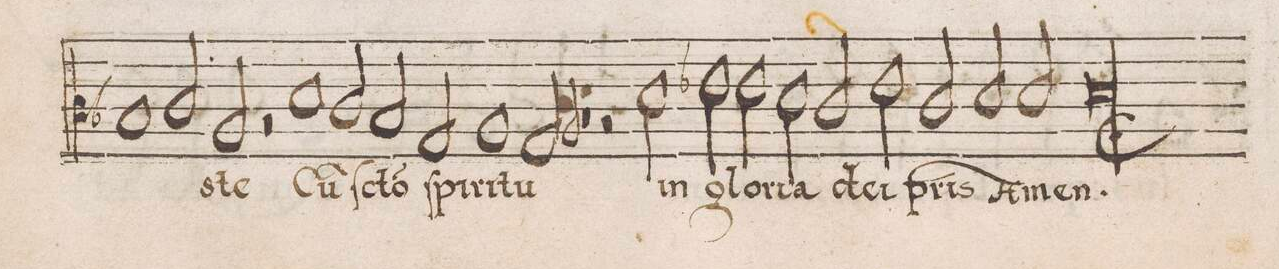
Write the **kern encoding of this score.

**kern	**text
*I"ALTVS	*
*clefC3	*
*k[b-]	*
*met(C)	*
*M2/1	*
1B-/	.
=108-	=108-
2c/	.
2A/	-ste
2r	.
1d\	Cu(m)
=109-	=109-
2c/	ſ(an)-
2B-/	-cto
2G/	ſpi-
=110-	=110-
1A/	-ri-
2G/	-tu
2A/	.
=111-	=111-
1r	.
2r	.
2d\	in
=112-	=112-
2e-X\	glo-
2e-\	-ri-
2d\	-a
2c/	de-
=113-	=113-
2eny\	-i
2c/	p(at)-
2d/	-ris
2d/	A-
=114-	=114-
0d\;<l	-men.
==	==
*-	*-
